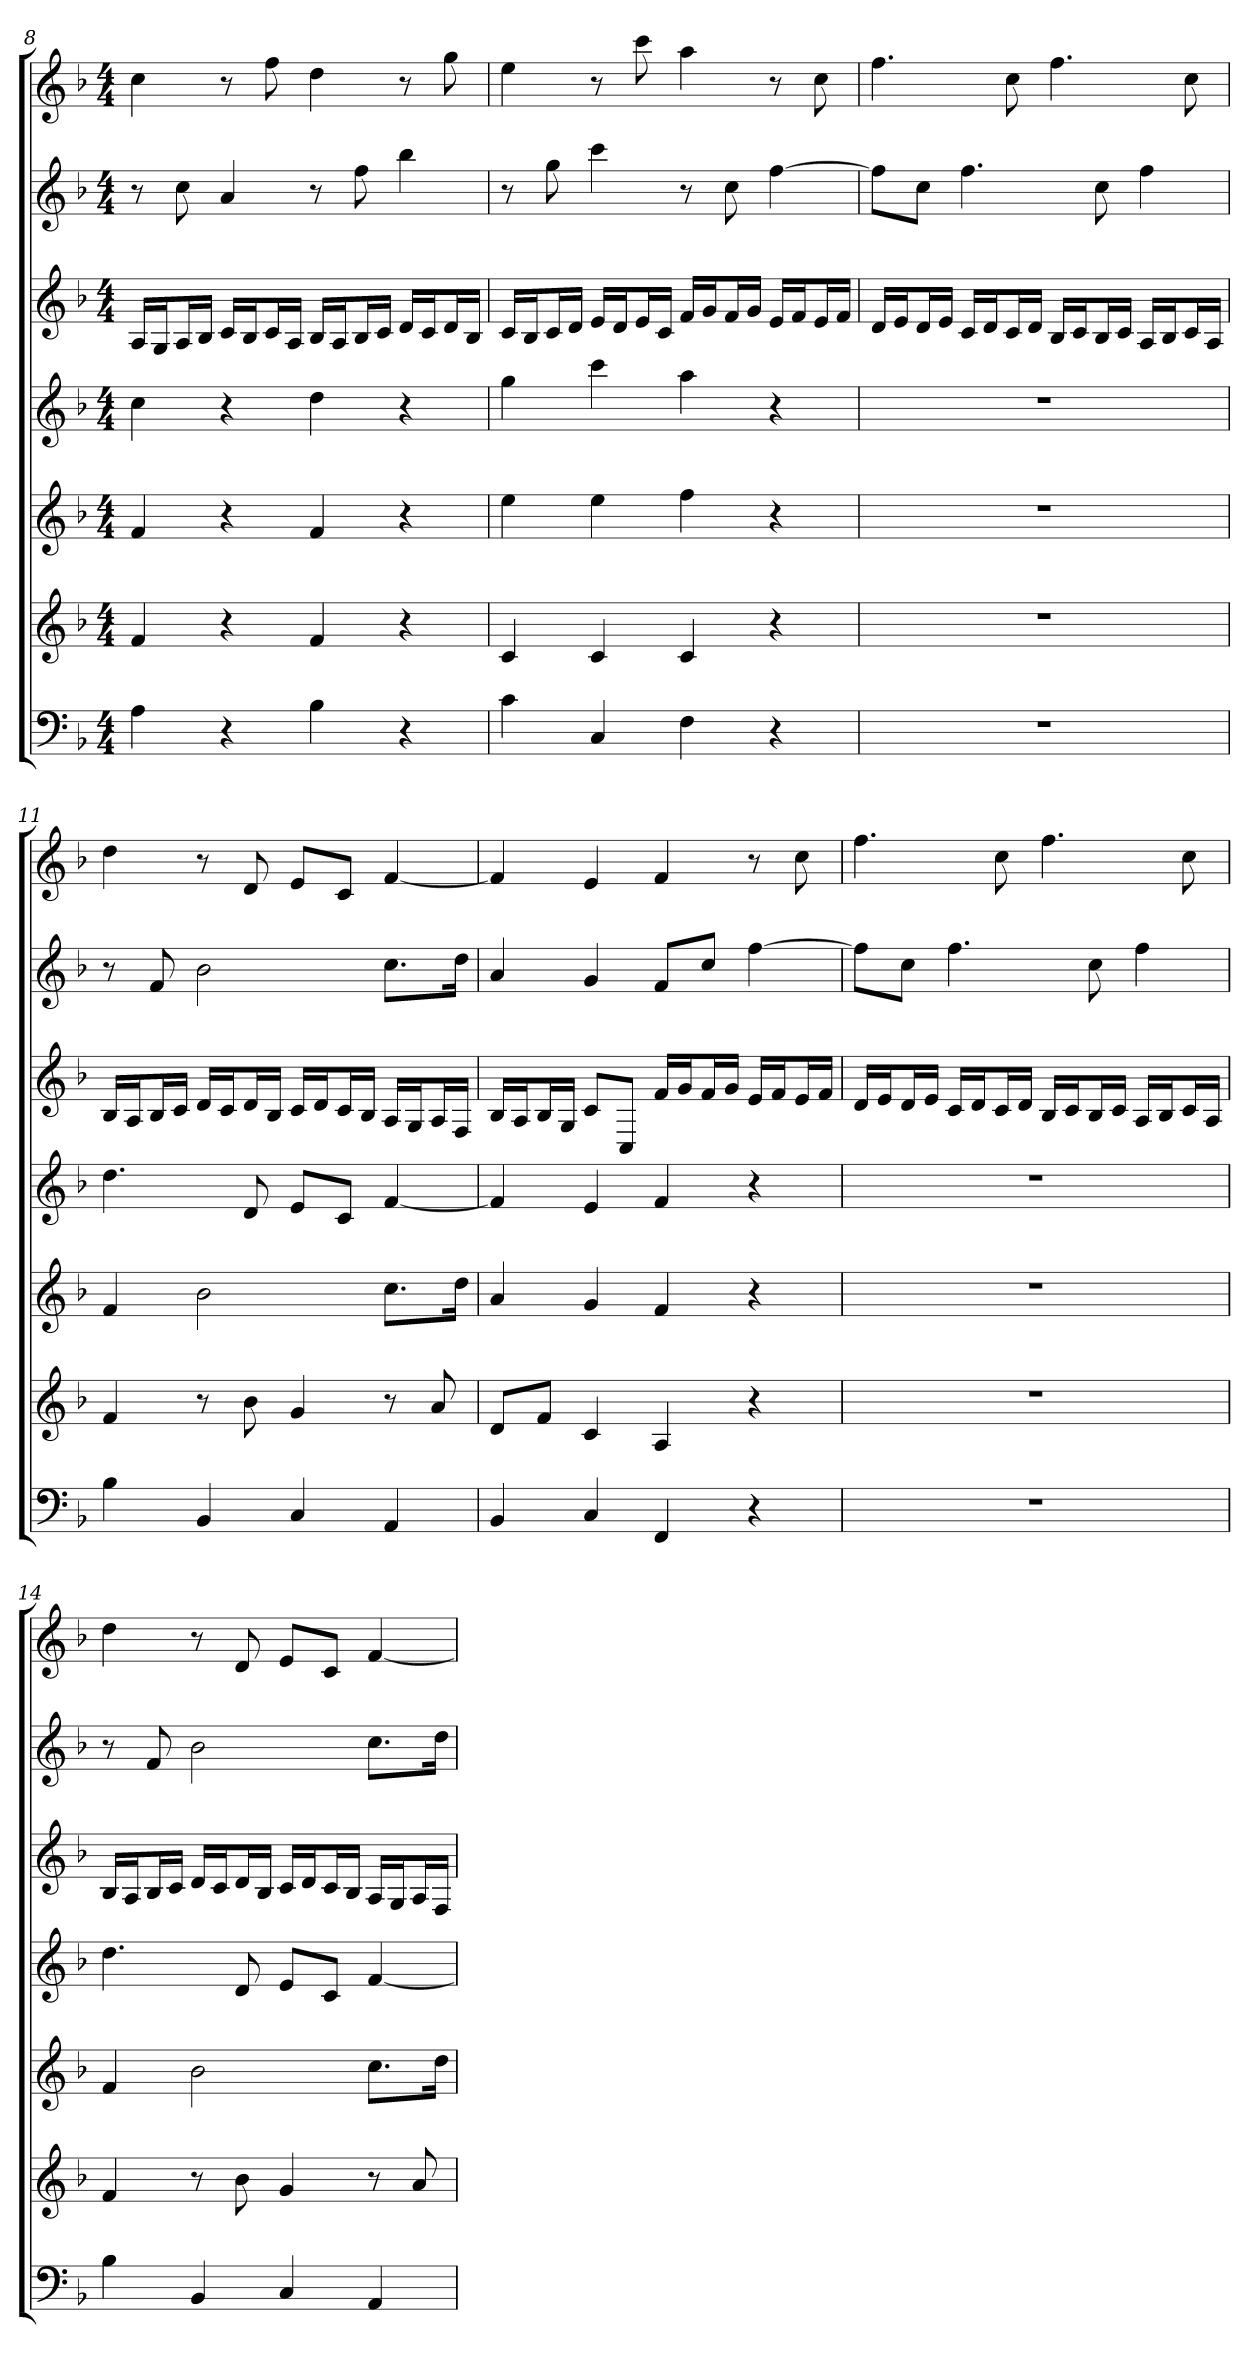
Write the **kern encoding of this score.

**kern	**kern	**kern	**kern	**kern	**kern	**kern
*part7	*part6	*part5	*part4	*part3	*part2	*part1
*staff7	*staff6	*staff5	*staff4	*staff3	*staff2	*staff1
*k[b-]	*k[b-]	*k[b-]	*k[b-]	*k[b-]	*k[b-]	*k[b-]
*F:	*F:	*F:	*F:	*F:	*F:	*F:
*M4/4	*M4/4	*M4/4	*M4/4	*M4/4	*M4/4	*M4/4
=8	=8	=8	=8	=8	=8	=8
4A	4f	4f	4cc	16ALL	8r	4cc
.	.	.	.	16GJ	.	.
.	.	.	.	16AL	8cc	.
.	.	.	.	16B-JJ	.	.
4r	4r	4r	4r	16cLL	4a	8r
.	.	.	.	16B-J	.	.
.	.	.	.	16cL	.	8ff
.	.	.	.	16AJJ	.	.
4B-	4f	4f	4dd	16B-LL	8r	4dd
.	.	.	.	16AJ	.	.
.	.	.	.	16B-L	8ff	.
.	.	.	.	16cJJ	.	.
4r	4r	4r	4r	16dLL	4bb-	8r
.	.	.	.	16cJ	.	.
.	.	.	.	16dL	.	8gg
.	.	.	.	16B-JJ	.	.
=9	=9	=9	=9	=9	=9	=9
4c	4c	4ee	4gg	16cLL	8r	4ee
.	.	.	.	16B-J	.	.
.	.	.	.	16cL	8gg	.
.	.	.	.	16dJJ	.	.
4C	4c	4ee	4ccc	16eLL	4ccc	8r
.	.	.	.	16dJ	.	.
.	.	.	.	16eL	.	8ccc
.	.	.	.	16cJJ	.	.
4F	4c	4ff	4aa	16fLL	8r	4aa
.	.	.	.	16gJ	.	.
.	.	.	.	16fL	8cc	.
.	.	.	.	16gJJ	.	.
4r	4r	4r	4r	16eLL	[4ff	8r
.	.	.	.	16fJ	.	.
.	.	.	.	16eL	.	8cc
.	.	.	.	16fJJ	.	.
=10	=10	=10	=10	=10	=10	=10
1r	1r	1r	1r	16dLL	8ffL]	4.ff
.	.	.	.	16eJ	.	.
.	.	.	.	16dL	8ccJ	.
.	.	.	.	16eJJ	.	.
.	.	.	.	16cLL	4.ff	.
.	.	.	.	16dJ	.	.
.	.	.	.	16cL	.	8cc
.	.	.	.	16dJJ	.	.
.	.	.	.	16B-LL	.	4.ff
.	.	.	.	16cJ	.	.
.	.	.	.	16B-L	8cc	.
.	.	.	.	16cJJ	.	.
.	.	.	.	16ALL	4ff	.
.	.	.	.	16B-J	.	.
.	.	.	.	16cL	.	8cc
.	.	.	.	16AJJ	.	.
=11	=11	=11	=11	=11	=11	=11
4B-	4f	4f	4.dd	16B-LL	8r	4dd
.	.	.	.	16AJ	.	.
.	.	.	.	16B-L	8f	.
.	.	.	.	16cJJ	.	.
4BB-	8r	2b-	.	16dLL	2b-	8r
.	.	.	.	16cJ	.	.
.	8b-	.	8d	16dL	.	8d
.	.	.	.	16B-JJ	.	.
4C	4g	.	8eL	16cLL	.	8eL
.	.	.	.	16dJ	.	.
.	.	.	8cJ	16cL	.	8cJ
.	.	.	.	16B-JJ	.	.
4AA	8r	8.ccL	[4f	16ALL	8.ccL	[4f
.	.	.	.	16GJ	.	.
.	8a	.	.	16AL	.	.
.	.	16ddJk	.	16FJJ	16ddJk	.
=12	=12	=12	=12	=12	=12	=12
4BB-	8dL	4a	4f]	16B-LL	4a	4f]
.	.	.	.	16AJ	.	.
.	8fJ	.	.	16B-L	.	.
.	.	.	.	16GJJ	.	.
4C	4c	4g	4e	8cL	4g	4e
.	.	.	.	8CJ	.	.
4FF	4A	4f	4f	16fLL	8fL	4f
.	.	.	.	16gJ	.	.
.	.	.	.	16fL	8ccJ	.
.	.	.	.	16gJJ	.	.
4r	4r	4r	4r	16eLL	[4ff	8r
.	.	.	.	16fJ	.	.
.	.	.	.	16eL	.	8cc
.	.	.	.	16fJJ	.	.
=13	=13	=13	=13	=13	=13	=13
1r	1r	1r	1r	16dLL	8ffL]	4.ff
.	.	.	.	16eJ	.	.
.	.	.	.	16dL	8ccJ	.
.	.	.	.	16eJJ	.	.
.	.	.	.	16cLL	4.ff	.
.	.	.	.	16dJ	.	.
.	.	.	.	16cL	.	8cc
.	.	.	.	16dJJ	.	.
.	.	.	.	16B-LL	.	4.ff
.	.	.	.	16cJ	.	.
.	.	.	.	16B-L	8cc	.
.	.	.	.	16cJJ	.	.
.	.	.	.	16ALL	4ff	.
.	.	.	.	16B-J	.	.
.	.	.	.	16cL	.	8cc
.	.	.	.	16AJJ	.	.
=14	=14	=14	=14	=14	=14	=14
4B-	4f	4f	4.dd	16B-LL	8r	4dd
.	.	.	.	16AJ	.	.
.	.	.	.	16B-L	8f	.
.	.	.	.	16cJJ	.	.
4BB-	8r	2b-	.	16dLL	2b-	8r
.	.	.	.	16cJ	.	.
.	8b-	.	8d	16dL	.	8d
.	.	.	.	16B-JJ	.	.
4C	4g	.	8eL	16cLL	.	8eL
.	.	.	.	16dJ	.	.
.	.	.	8cJ	16cL	.	8cJ
.	.	.	.	16B-JJ	.	.
4AA	8r	8.ccL	[4f	16ALL	8.ccL	[4f
.	.	.	.	16GJ	.	.
.	8a	.	.	16AL	.	.
.	.	16ddJk	.	16FJJ	16ddJk	.
=	=	=	=	=	=	=
*-	*-	*-	*-	*-	*-	*-
